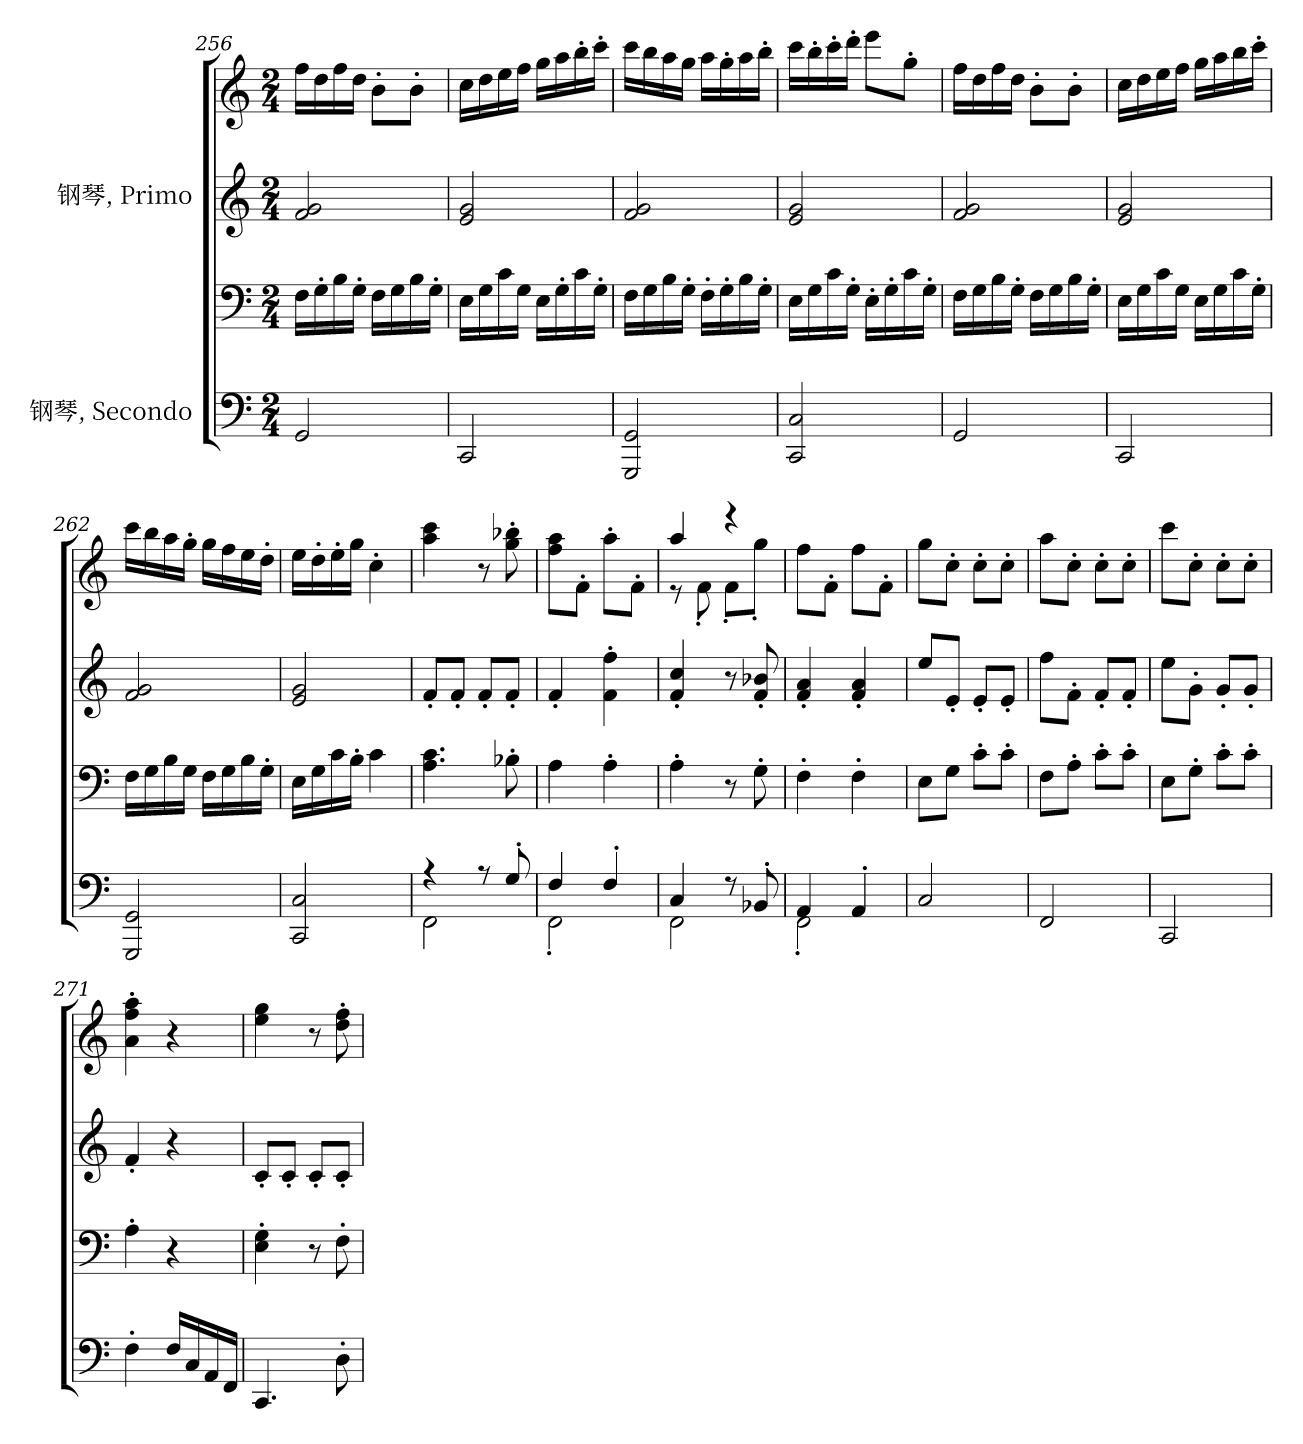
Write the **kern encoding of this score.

**kern	**kern	**kern	**kern
*part2	*part2	*part1	*part1
*staff4	*staff3	*staff2	*staff1
*I"钢琴, Secondo	*	*I"钢琴, Primo	*
*clefF4	*clefF4	*clefG2	*clefG2
*k[]	*k[]	*k[]	*k[]
*M2/4	*M2/4	*M2/4	*M2/4
=256	=256	=256	=256
2GG/	16F\LL	2f/ 2g/	16ff\LL
.	16G'\	.	16dd\
.	16B\	.	16ff\
.	16G'\JJ	.	16dd\JJ
.	16F\LL	.	8b'\L
.	16G\	.	.
.	16B\	.	8b'\J
.	16G'\JJ	.	.
=257	=257	=257	=257
2CC/	16E\LL	2e/ 2g/	16cc\LL
.	16G\	.	16dd\
.	16c\	.	16ee\
.	16G\JJ	.	16ff\JJ
.	16E\LL	.	16gg\LL
.	16G'\	.	16aa\
.	16c\	.	16bb'\
.	16G'\JJ	.	16ccc'\JJ
=258	=258	=258	=258
2GGG/ 2GG/	16F\LL	2f/ 2g/	16ccc\LL
.	16G\	.	16bb\
.	16B\	.	16aa\
.	16G'\JJ	.	16gg\JJ
.	16F'\LL	.	16aa\LL
.	16G'\	.	16gg'\
.	16B\	.	16aa\
.	16G'\JJ	.	16bb'\JJ
!!LO:PB:g=z
=259	=259	=259	=259
2CC/ 2C/	16E\LL	2e/ 2g/	16ccc\LL
.	16G\	.	16bb'\
.	16c\	.	16ccc'\
.	16G'\JJ	.	16ddd'\JJ
.	16E'\LL	.	8eee\L
.	16G'\	.	.
.	16c\	.	8gg'\J
.	16G'\JJ	.	.
=260	=260	=260	=260
2GG/	16F\LL	2f/ 2g/	16ff\LL
.	16G\	.	16dd\
.	16B\	.	16ff\
.	16G'\JJ	.	16dd\JJ
.	16F\LL	.	8b'\L
.	16G\	.	.
.	16B\	.	8b'\J
.	16G'\JJ	.	.
=261	=261	=261	=261
2CC/	16E\LL	2e/ 2g/	16cc\LL
.	16G\	.	16dd\
.	16c\	.	16ee\
.	16G\JJ	.	16ff\JJ
.	16E\LL	.	16gg\LL
.	16G\	.	16aa\
.	16c\	.	16bb\
.	16G'\JJ	.	16ccc'\JJ
=262	=262	=262	=262
2GGG/ 2GG/	16F\LL	2f/ 2g/	16ccc\LL
.	16G\	.	16bb\
.	16B\	.	16aa\
.	16G\JJ	.	16gg'\JJ
.	16F\LL	.	16gg\LL
.	16G\	.	16ff\
.	16B\	.	16ee\
.	16G'\JJ	.	16dd'\JJ
=263	=263	=263	=263
2CC/ 2C/	16E\LL	2e/ 2g/	16ee\LL
.	16G\	.	16dd'\
.	16c\	.	16ee'\
.	16B'\JJ	.	16gg\JJ
.	4c\	.	4cc'\
!!LO:LB:g=z
=264	=264	=264	=264
*^	*	*	*
4r	2FF\	4.A\ 4.c\	8f'/L	4aa\ 4ccc\
.	.	.	8f'/J	.
8r	.	.	8f'/L	8r
8G'/	.	8B-X'\	8f'/J	8gg\' 8bb-X\'
=265	=265	=265	=265	=265
4F/	2FF'\	4A\	4f'/	8ff\ 8aa\L
.	.	.	.	8f'\J
4F'/	.	4A'\	4f\' 4ff\'	8aa'\L
.	.	.	.	8f'\J
=266	=266	=266	=266	=266
*	*	*	*	*^
4C/	2FF\	4A'\	4f/' 4cc/'	4aa/	8r
.	.	.	.	.	8f'\
8r	.	8r	8r	4r	8f'\L
8BB-X'/	.	8G'\	8f/' 8b-X/'	.	8gg'\J
*	*	*	*	*v	*v
=267	=267	=267	=267	=267
4AA/	2FF'\	4F'\	4f/' 4a/'	8ff\L
.	.	.	.	8f'\J
4AA'/	.	4F'\	4f/' 4a/'	8ff\L
.	.	.	.	8f'\J
*v	*v	*	*	*
=268	=268	=268	=268
2C/	8E\L	8ee/L	8gg\L
.	8G\J	8e'/J	8cc'\J
.	8c'\L	8e'/L	8cc'\L
.	8c'\J	8e'/J	8cc'\J
=269	=269	=269	=269
2FF/	8F\L	8ff\L	8aa\L
.	8A'\J	8f'\J	8cc'\J
.	8c'\L	8f'/L	8cc'\L
.	8c'\J	8f'/J	8cc'\J
=270	=270	=270	=270
2CC/	8E\L	8ee\L	8ccc\L
.	8G'\J	8g'\J	8cc'\J
.	8c'\L	8g'/L	8cc'\L
.	8c'\J	8g'/J	8cc'\J
!!LO:LB:g=z
=271	=271	=271	=271
4F'\	4A'\	4f'/	4a\' 4ff\' 4aa\'
16F/LL	4r	4r	4r
16C/	.	.	.
16AA/	.	.	.
16FF/JJ	.	.	.
=272	=272	=272	=272
4.CC/	4E\' 4G\'	8c'/L	4ee\ 4gg\
.	.	8c'/J	.
.	8r	8c'/L	8r
8D'\	8F'\	8c'/J	8dd\' 8ff\'
=	=	=	=
*-	*-	*-	*-
